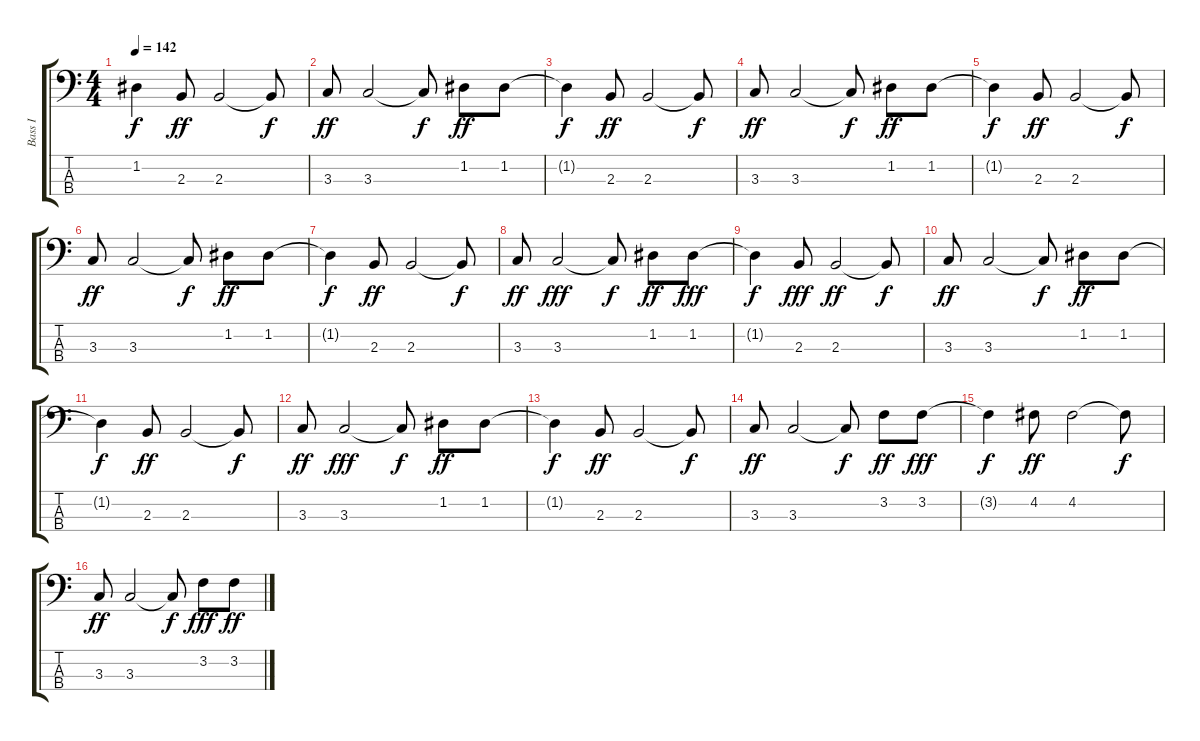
\track ("Bass I" "Bass I") {instrument electricbasspick}
\staff {score tabs}
\tuning (G2 D2 A1 E1) {hide}
\ts (4 4)
\tempo 142
\clef f4
\ks c
1.2{t}.4{dy f} 2.3.8{dy ff} 2.3.2 2.3{t}.8{dy f} |
3.3.8{dy ff} 3.3.2 3.3{t}.8{dy f} 1.2.8{dy ff} 1.2.8 |
1.2{t}.4{dy f} 2.3.8{dy ff} 2.3.2 2.3{t}.8{dy f} |
3.3.8{dy ff} 3.3.2 3.3{t}.8{dy f} 1.2.8{dy ff} 1.2.8 |
1.2{t}.4{dy f} 2.3.8{dy ff} 2.3.2 2.3{t}.8{dy f} |
3.3.8{dy ff} 3.3.2 3.3{t}.8{dy f} 1.2.8{dy ff} 1.2.8 |
1.2{t}.4{dy f} 2.3.8{dy ff} 2.3.2 2.3{t}.8{dy f} |
3.3.8{dy ff} 3.3.2{dy fff} 3.3{t}.8{dy f} 1.2.8{dy ff} 1.2.8{dy fff} |
1.2{t}.4{dy f} 2.3.8{dy fff} 2.3.2{dy ff} 2.3{t}.8{dy f} |
3.3.8{dy ff} 3.3.2 3.3{t}.8{dy f} 1.2.8{dy ff} 1.2.8 |
1.2{t}.4{dy f} 2.3.8{dy ff} 2.3.2 2.3{t}.8{dy f} |
3.3.8{dy ff} 3.3.2{dy fff} 3.3{t}.8{dy f} 1.2.8{dy ff} 1.2.8 |
1.2{t}.4{dy f} 2.3.8{dy ff} 2.3.2 2.3{t}.8{dy f} |
3.3.8{dy ff} 3.3.2 3.3{t}.8{dy f} 3.2.8{dy ff} 3.2.8{dy fff} |
3.2{t}.4{dy f} 4.2.8{dy ff} 4.2.2 4.2{t}.8{dy f} |
3.3.8{dy ff} 3.3.2 3.3{t}.8{dy f} 3.2.8{dy fff} 3.2.8{dy ff}
